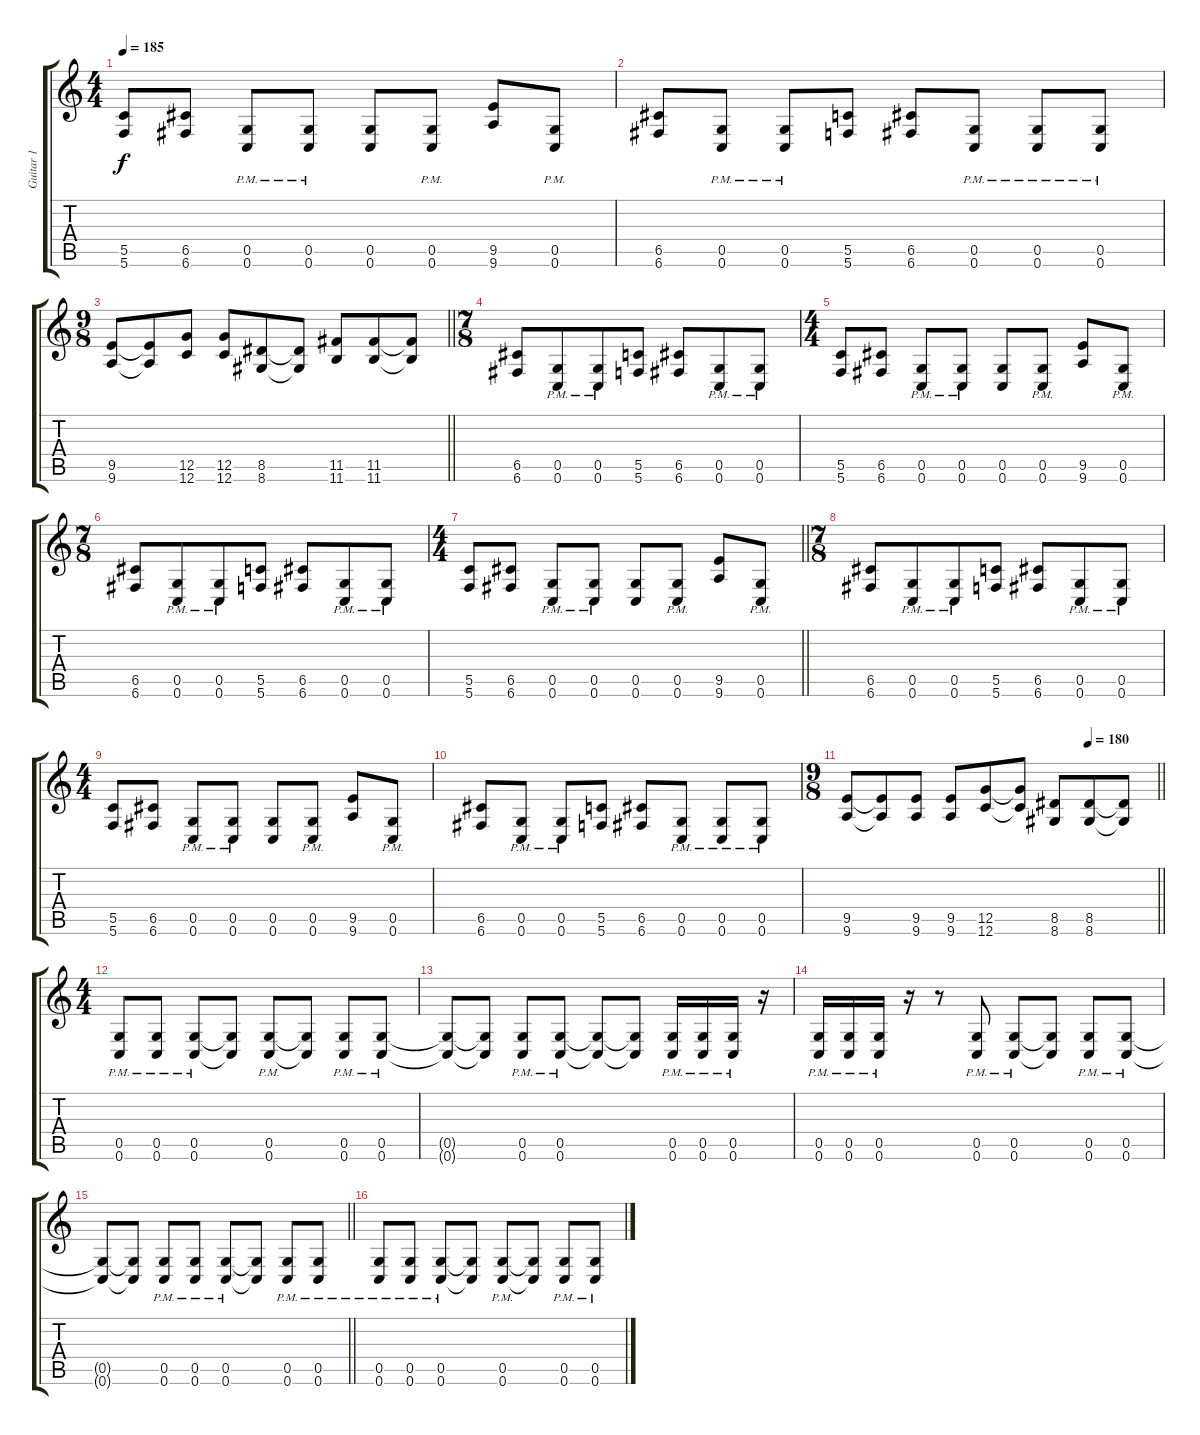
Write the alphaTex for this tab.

\track ("Guitar 1" "Guitar 1") {instrument distortionguitar}
\staff {score tabs}
\tuning (D4 A3 F3 C3 G2 C2) {hide}
\ts (4 4)
\tempo 185
\clef g2
\ks c
(5.5 5.6).8{dy f} (6.5 6.6).8 (0.5{pm} 0.6{pm}).8 (0.5{pm} 0.6{pm}).8 (0.5 0.6).8 (0.5{pm} 0.6{pm}).8 (9.5 9.6).8 (0.5{pm} 0.6{pm}).8 |
(6.5 6.6).8 (0.5{pm} 0.6{pm}).8 (0.5{pm} 0.6{pm}).8 (5.5 5.6).8 (6.5 6.6).8 (0.5{pm} 0.6{pm}).8 (0.5{pm} 0.6{pm}).8 (0.5{pm} 0.6{pm}).8 |
\ts (9 8)
\barLineRight lightlight
(9.5 9.6).8 (9.5{t} 9.6{t}).8 (12.5 12.6).8 (12.5 12.6).8 (8.5 8.6).8 (8.5{t} 8.6{t}).8 (11.5 11.6).8 (11.5 11.6).8 (11.5{t} 11.6{t}).8 |
\ts (7 8)
(6.5 6.6).8 (0.5{pm} 0.6{pm}).8 (0.5{pm} 0.6{pm}).8 (5.5 5.6).8 (6.5 6.6).8 (0.5{pm} 0.6{pm}).8 (0.5{pm} 0.6{pm}).8 |
\ts (4 4)
(5.5 5.6).8 (6.5 6.6).8 (0.5{pm} 0.6{pm}).8 (0.5{pm} 0.6{pm}).8 (0.5 0.6).8 (0.5{pm} 0.6{pm}).8 (9.5 9.6).8 (0.5{pm} 0.6{pm}).8 |
\ts (7 8)
(6.5 6.6).8 (0.5{pm} 0.6{pm}).8 (0.5{pm} 0.6{pm}).8 (5.5 5.6).8 (6.5 6.6).8 (0.5{pm} 0.6{pm}).8 (0.5{pm} 0.6{pm}).8 |
\ts (4 4)
\barLineRight lightlight
(5.5 5.6).8 (6.5 6.6).8 (0.5{pm} 0.6{pm}).8 (0.5{pm} 0.6{pm}).8 (0.5 0.6).8 (0.5{pm} 0.6{pm}).8 (9.5 9.6).8 (0.5{pm} 0.6{pm}).8 |
\ts (7 8)
(6.5 6.6).8 (0.5{pm} 0.6{pm}).8 (0.5{pm} 0.6{pm}).8 (5.5 5.6).8 (6.5 6.6).8 (0.5{pm} 0.6{pm}).8 (0.5{pm} 0.6{pm}).8 |
\ts (4 4)
(5.5 5.6).8 (6.5 6.6).8 (0.5{pm} 0.6{pm}).8 (0.5{pm} 0.6{pm}).8 (0.5 0.6).8 (0.5{pm} 0.6{pm}).8 (9.5 9.6).8 (0.5{pm} 0.6{pm}).8 |
(6.5 6.6).8 (0.5{pm} 0.6{pm}).8 (0.5{pm} 0.6{pm}).8 (5.5 5.6).8 (6.5 6.6).8 (0.5{pm} 0.6{pm}).8 (0.5{pm} 0.6{pm}).8 (0.5{pm} 0.6{pm}).8 |
\ts (9 8)
\tempo (180 0.7777777777777778)
\barLineRight lightlight
(9.5 9.6).8 (9.5{t} 9.6{t}).8 (9.5 9.6).8 (9.5 9.6).8 (12.5 12.6).8 (12.5{t} 12.6{t}).8 (8.5 8.6).8 (8.5 8.6).8 (8.5{t} 8.6{t}).8 |
\ts (4 4)
(0.5{pm} 0.6{pm}).8 (0.5{pm} 0.6{pm}).8 (0.5{pm} 0.6{pm}).8 (0.5{t} 0.6{t}).8 (0.5{pm} 0.6{pm}).8 (0.5{t} 0.6{t}).8 (0.5{pm} 0.6{pm}).8 (0.5{pm} 0.6{pm}).8 |
(0.5{t} 0.6{t}).8 (0.5{t} 0.6{t}).8 (0.5{pm} 0.6{pm}).8 (0.5{pm} 0.6{pm}).8 (0.5{t} 0.6{t}).8 (0.5{t} 0.6{t}).8 (0.5{pm} 0.6{pm}).16 (0.5{pm} 0.6{pm}).16 (0.5{pm} 0.6{pm}).16 r.16 |
(0.5{pm} 0.6{pm}).16 (0.5{pm} 0.6{pm}).16 (0.5{pm} 0.6{pm}).16 r.16 r.8 (0.5{pm} 0.6{pm}).8 (0.5{pm} 0.6{pm}).8 (0.5{t} 0.6{t}).8 (0.5{pm} 0.6{pm}).8 (0.5{pm} 0.6{pm}).8 |
\barLineRight lightlight
(0.5{t} 0.6{t}).8 (0.5{t} 0.6{t}).8 (0.5{pm} 0.6{pm}).8 (0.5{pm} 0.6{pm}).8 (0.5{pm} 0.6{pm}).8 (0.5{t} 0.6{t}).8 (0.5{pm} 0.6{pm}).8 (0.5{pm} 0.6{pm}).8 |
(0.5{pm} 0.6{pm}).8 (0.5{pm} 0.6{pm}).8 (0.5{pm} 0.6{pm}).8 (0.5{t} 0.6{t}).8 (0.5{pm} 0.6{pm}).8 (0.5{t} 0.6{t}).8 (0.5{pm} 0.6{pm}).8 (0.5{pm} 0.6{pm}).8
